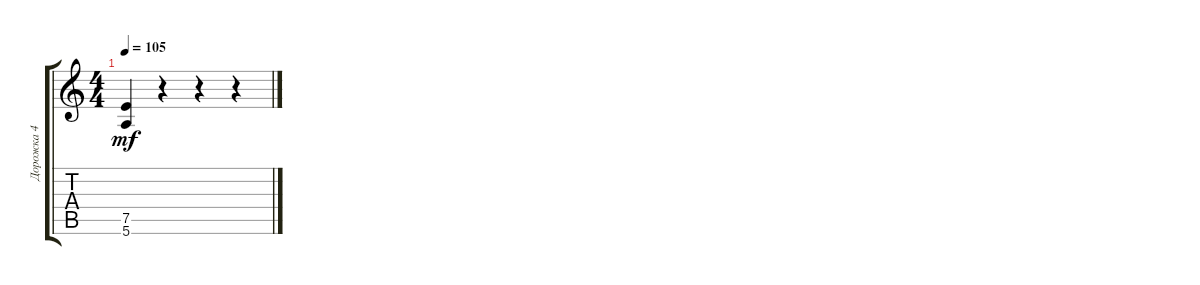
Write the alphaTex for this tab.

\track ("Дорожка 4" "Дорожка 4") {instrument distortionguitar}
\staff {score tabs}
\tuning (E4 B3 G3 D3 A2 E2) {hide}
\ts (4 4)
\tempo 105
\clef g2
\ks c
(7.5 5.6).4{dy mf} r.4 r.4 r.4
